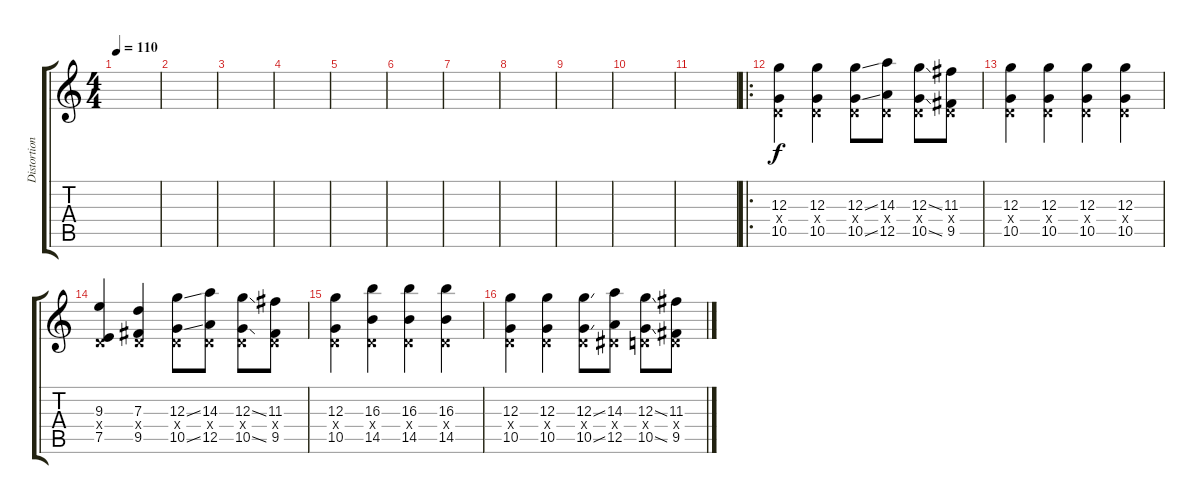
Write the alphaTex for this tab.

\track ("Distortion Guitar" "Distortion") {instrument overdrivenguitar}
\staff {score tabs}
\tuning (E4 B3 G3 D3 A2 E2) {hide}
\ts (4 4)
\tempo 110
\clef g2
\ks aminor
|
|
|
|
|
|
|
|
|
|
|
\ro
(12.3 0.4{x} 10.5).4 (12.3 0.4{x} 10.5).4 (12.3{ss} 0.4{x} 10.5{ss}).8 (14.3 0.4{x} 12.5).8 (12.3{ss} 0.4{x} 10.5{ss}).8 (11.3 0.4{x} 9.5).8 |
(12.3 0.4{x} 10.5).4 (12.3 0.4{x} 10.5).4 (12.3 0.4{x} 10.5).4 (12.3 0.4{x} 10.5).4 |
(9.3 0.4{x} 7.5).4 (7.3 0.4{x} 9.5).4 (12.3{ss} 0.4{x} 10.5{ss}).8 (14.3 0.4{x} 12.5).8 (12.3{ss} 0.4{x} 10.5{ss}).8 (11.3 0.4{x} 9.5).8 |
(12.3 0.4{x} 10.5).4 (16.3 0.4{x} 14.5).4 (16.3 0.4{x} 14.5).4 (16.3 0.4{x} 14.5).4 |
(12.3 0.4{x} 10.5).4 (12.3 0.4{x} 10.5).4 (12.3{ss} 0.4{x} 10.5{ss}).8 (14.3 1.4{x} 12.5).8 (12.3{ss} 0.4{x} 10.5{ss}).8 (11.3 0.4{x} 9.5).8
